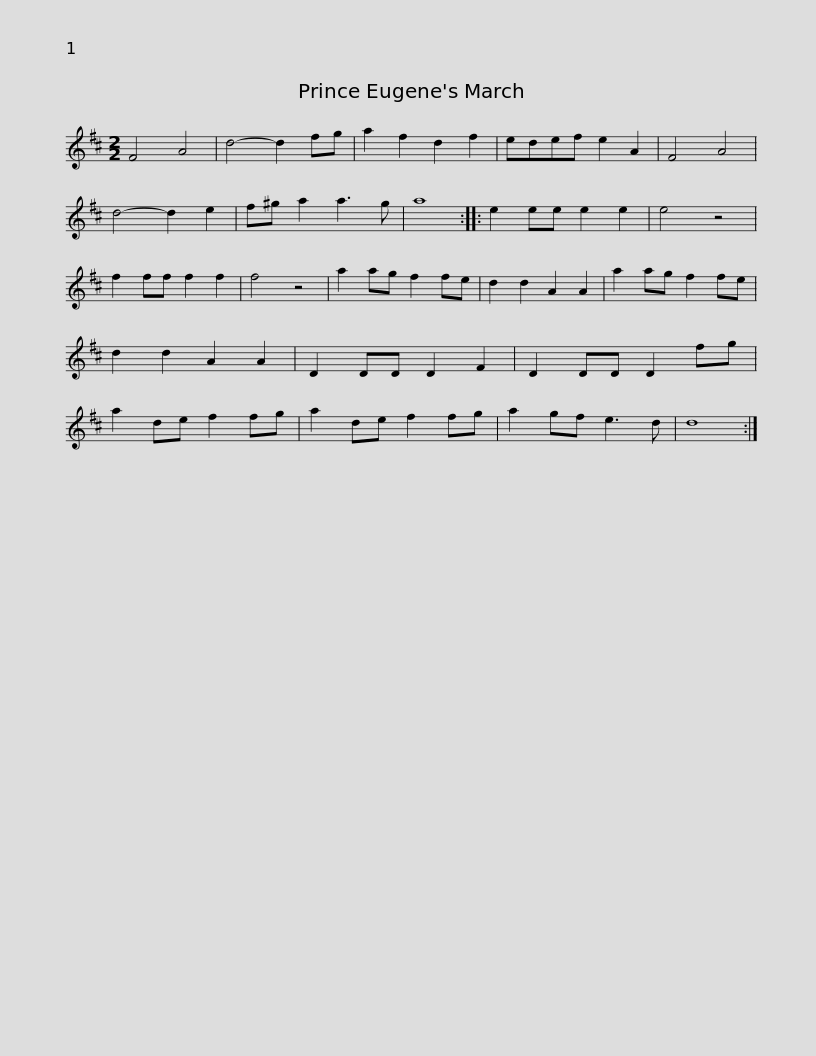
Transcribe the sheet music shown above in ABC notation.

X:1
L:1/8
M:2/2
I:linebreak $
K:D
V:1 treble
V:1
 F4 A4 | d4- d2 fg | a2 f2 d2 f2 | edef e2 A2 | F4 A4 | %5
 d4- d2 e2 | f^g a2 a3 g | a8 :: e2 ee e2 e2 | e4 z4 |$ %10
 f2 ff f2 f2 | f4 z4 | a2 ag f2 fe | d2 d2 A2 A2 | a2 ag f2 fe | %15
 d2 d2 A2 A2 | D2 DD D2 F2 | D2 DD D2 fg |$ a2 de f2 fg | a2 de f2 fg | %20
 a2 gf e3 d | d8 :| %22
